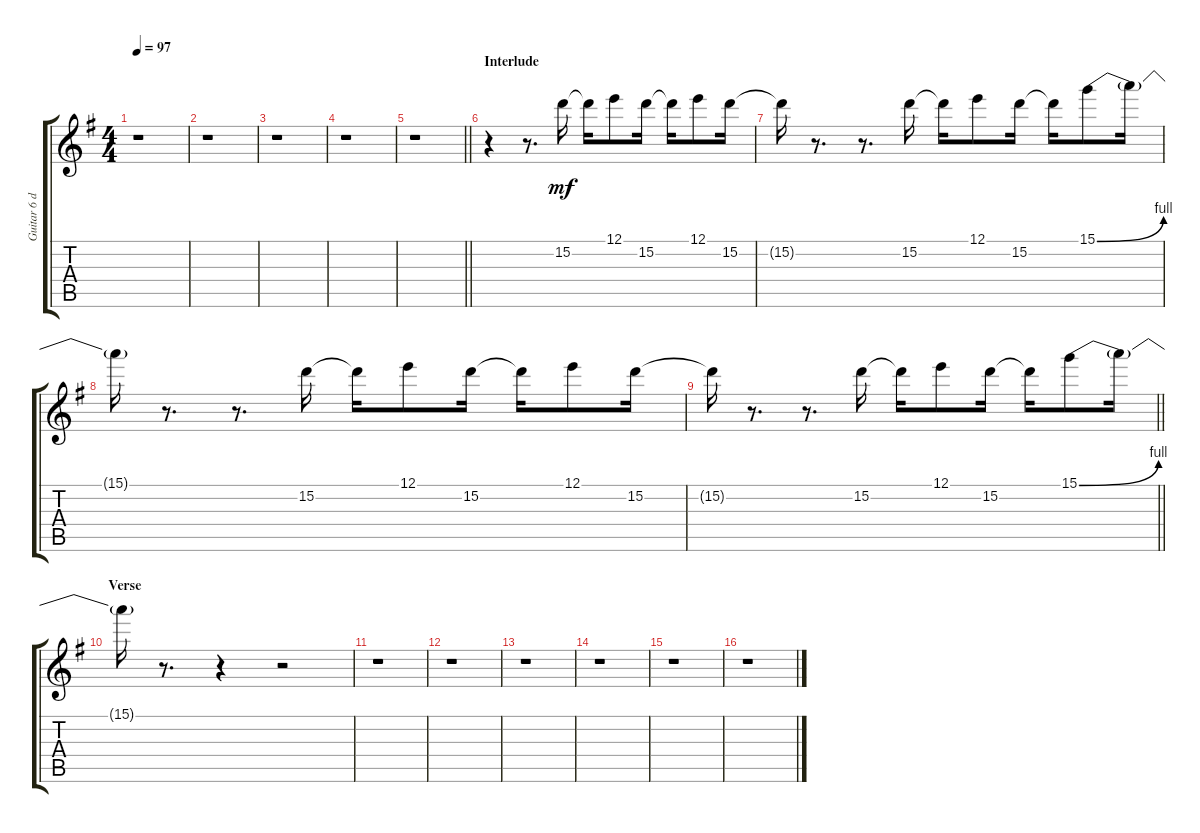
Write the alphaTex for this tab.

\track ("Guitar 6 delay" "Guitar 6 d") {instrument distortionguitar}
\staff {score tabs}
\tuning (E4 B3 G3 D3 A2 E2) {hide}
\ts (4 4)
\tempo 97
\clef g2
\ks eminor
r.1{dy mf} |
r.1 |
r.1 |
r.1 |
\barLineRight lightlight
r.1{instrument overdrivenguitar} |
\section ("" "Interlude")
r.4 r.8{d} 15.2.16 15.2{t}.16 12.1.8 15.2.16 15.2{t}.16 12.1.8 15.2.16 |
15.2{t}.16 r.8{d} r.8{d} 15.2.16 15.2{t}.16 12.1.8 15.2.16 15.2{t}.16 15.1{be (bend 0 0 60 4)}.8 15.1{t}.16 |
15.1{t}.16 r.8{d} r.8{d} 15.2.16 15.2{t}.16 12.1.8 15.2.16 15.2{t}.16 12.1.8 15.2.16 |
\barLineRight lightlight
15.2{t}.16 r.8{d} r.8{d} 15.2.16 15.2{t}.16 12.1.8 15.2.16 15.2{t}.16 15.1{be (bend 0 0 60 4)}.8 15.1{t}.16 |
\section ("" "Verse")
15.1{t}.16 r.8{d} r.4 r.2 |
r.1 |
r.1 |
r.1 |
r.1 |
r.1 |
r.1
